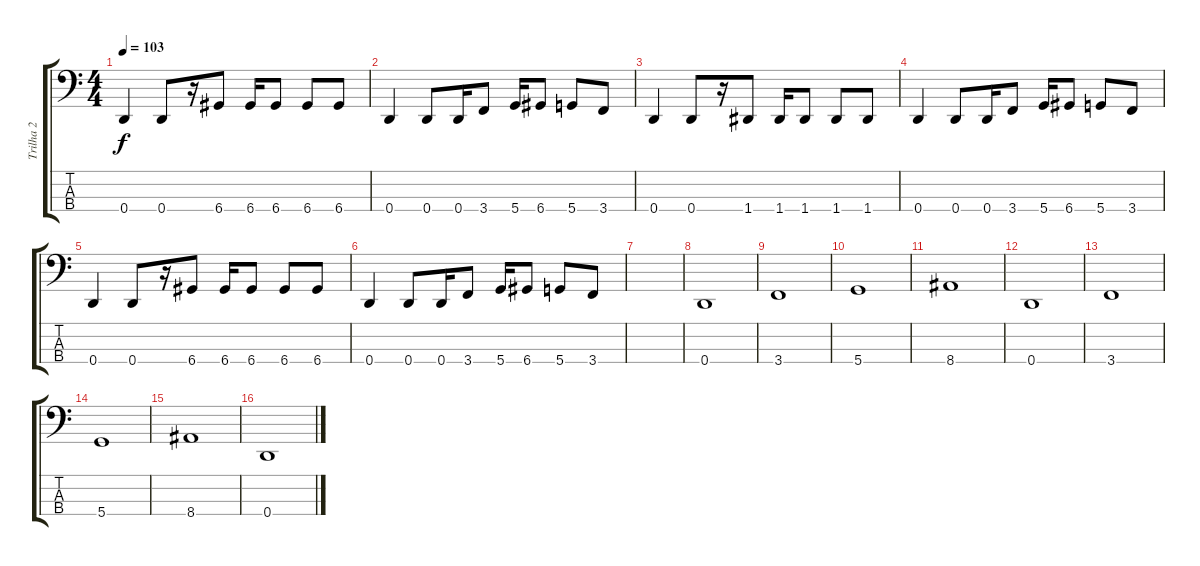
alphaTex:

\track ("Trilha 2" "Trilha 2") {instrument electricbasspick}
\staff {score tabs}
\tuning (G2 D2 A1 D1) {hide}
\ts (4 4)
\tempo 103
\clef f4
\ks c
0.4.4{dy f} 0.4.8 r.16 6.4.8 6.4.16 6.4.8 6.4.8 6.4.8 |
0.4.4 0.4.8 0.4.16 3.4.8 5.4.16 6.4.8 5.4.8 3.4.8 |
0.4.4 0.4.8 r.16 1.4.8 1.4.16 1.4.8 1.4.8 1.4.8 |
0.4.4 0.4.8 0.4.16 3.4.8 5.4.16 6.4.8 5.4.8 3.4.8 |
0.4.4 0.4.8 r.16 6.4.8 6.4.16 6.4.8 6.4.8 6.4.8 |
0.4.4 0.4.8 0.4.16 3.4.8 5.4.16 6.4.8 5.4.8 3.4.8 |
|
0.4.1{instrument electricbassfinger} |
3.4.1 |
5.4.1 |
8.4.1 |
0.4.1 |
3.4.1 |
5.4.1 |
8.4.1 |
0.4.1
